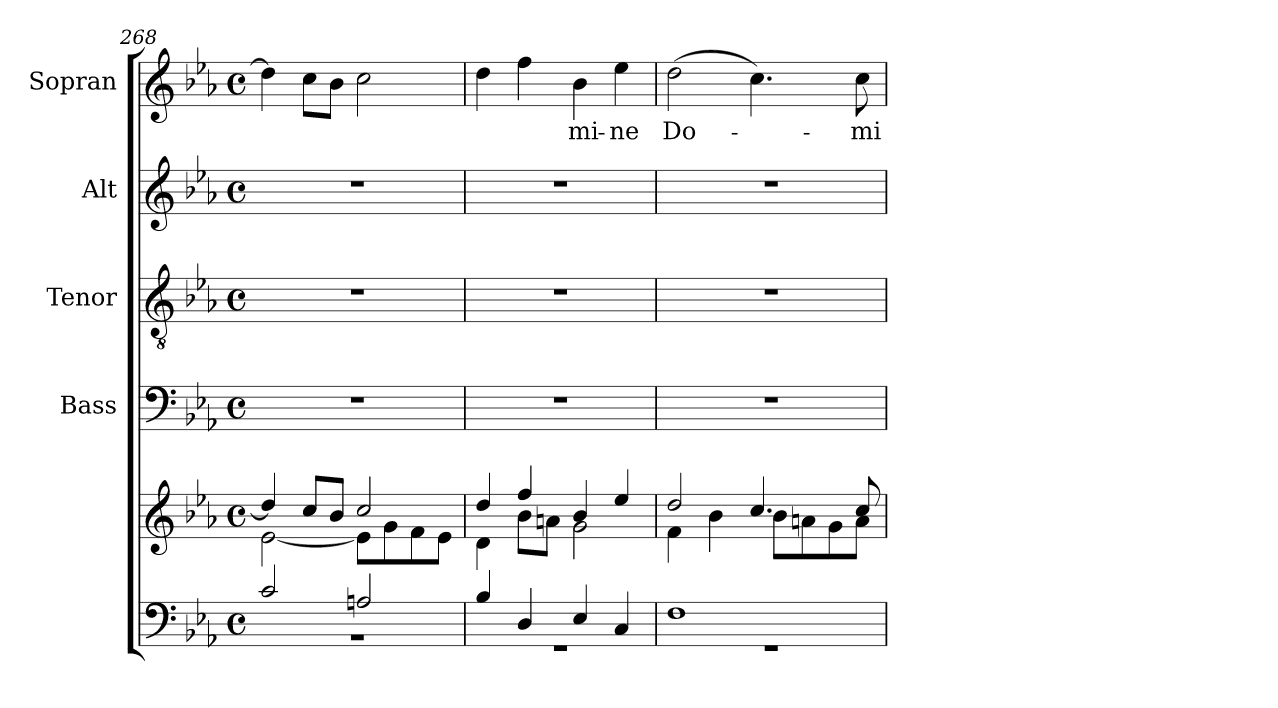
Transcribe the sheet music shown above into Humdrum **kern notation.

**kern	**kern	**kern	**kern	**kern	**kern	**text
*part5	*part5	*part4	*part3	*part2	*part1	*part1
*staff6	*staff5	*staff4	*staff3	*staff2	*staff1	*staff1
*	*	*I"Bass	*I"Tenor	*I"Alt	*I"Sopran	*
*	*	*I'B.	*I'T.	*I'A.	*I'S.	*
!!LO:LB:g=z
*clefF4	*clefG2	*clefF4	*clefGv2	*clefG2	*clefG2	*
*k[b-e-a-]	*k[b-e-a-]	*k[b-e-a-]	*k[b-e-a-]	*k[b-e-a-]	*k[b-e-a-]	*
*E-:	*E-:	*E-:	*E-:	*E-:	*E-:	*
*M4/4	*M4/4	*M4/4	*M4/4	*M4/4	*M4/4	*
*met(c)	*met(c)	*met(c)	*met(c)	*met(c)	*met(c)	*
=268	=268	=268	=268	=268	=268	=268
*^	*^	*	*	*	*	*
2c/	1rBB	4dd/]	[<2e-\	1r	1r	1r	4dd\]	.
.	.	8cc/L	.	.	.	.	8cc\L	.
.	.	8b-/J	.	.	.	.	8b-\J	.
2An/	.	2cc/	8e-\L]	.	.	.	2cc\	.
.	.	.	8g\	.	.	.	.	.
.	.	.	8f\	.	.	.	.	.
.	.	.	8e-\J	.	.	.	.	.
=269	=269	=269	=269	=269	=269	=269	=269	=269
4B-/	1rGG	4dd/	4d\	1r	1r	1r	4dd\	.
4D/	.	4ff/	8b-\L	.	.	.	4ff\	.
.	.	.	8an\J	.	.	.	.	.
!	!	!	!	!	!	!	!	!LO:LY:b
4E-/	.	4b-/	2g\	.	.	.	4b-\	-mi-
!	!	!	!	!	!	!	!	!LO:LY:b
4C/	.	4ee-/	.	.	.	.	4ee-\	-ne
=270	=270	=270	=270	=270	=270	=270	=270	=270
!	!	!	!	!	!	!	!	!LO:LY:b
1F	1rAA	2dd/	4f\	1r	1r	1r	(>2dd\	Do-
.	.	.	4b-\	.	.	.	.	.
.	.	4.cc/	8b-\L	.	.	.	4.cc\)	.
.	.	.	8an\	.	.	.	.	.
.	.	.	8g\	.	.	.	.	.
!	!	!	!	!	!	!	!	!LO:LY:b
.	.	8cc/	8a\J	.	.	.	8cc\	-mi-
*v	*v	*	*	*	*	*	*	*
*	*v	*v	*	*	*	*	*
=	=	=	=	=	=	=
*-	*-	*-	*-	*-	*-	*-
